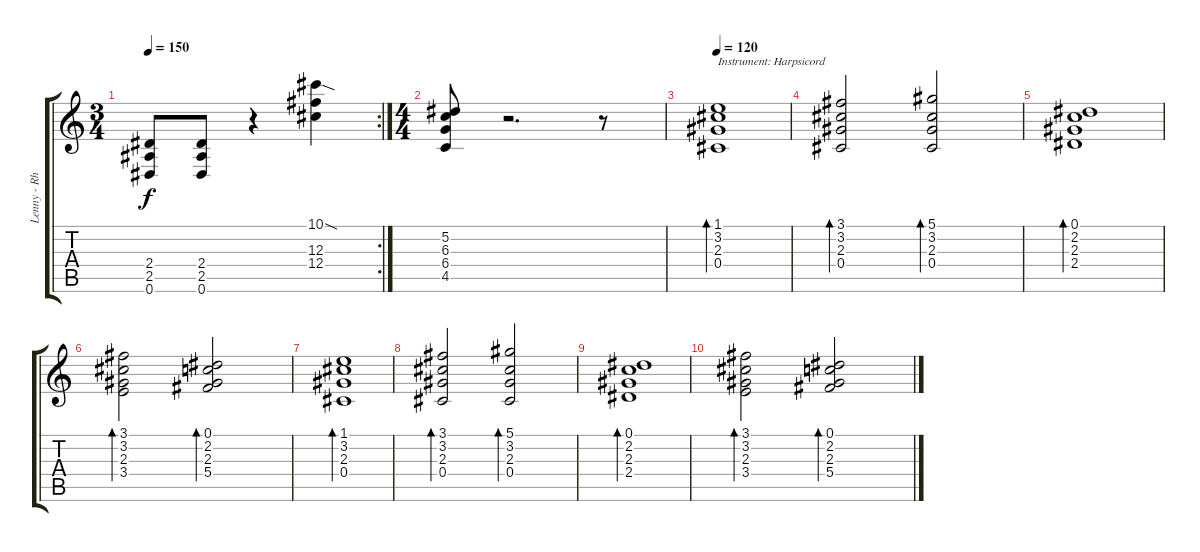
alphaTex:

\track ("Lenny - Rhytm/Lead" "Lenny - Rh") {instrument distortionguitar}
\staff {score tabs}
\tuning (Eb4 Bb3 Gb3 Db3 Ab2 Eb2) {hide}
\rc 2
\ts (3 4)
\tempo 150
\clef g2
\ks c
(2.4 2.5 0.6).8{dy f} (2.4 2.5 0.6).8 r.4 (10.1{sod} 12.3 12.4).4 |
\ts (4 4)
(5.2 6.3 6.4 4.5).8 r.2{d} r.8 |
\tempo 120
(1.1 3.2 2.3 0.4).1{bd 60 txt "Instrument: Harpsicord" volume 12 instrument harpsichord} |
(3.1 3.2 2.3 0.4).2{bd 60} (5.1 3.2 2.3 0.4).2{bd 120} |
(0.1 2.2 2.3 2.4).1{bd 60} |
(3.1 3.2 2.3 3.4).2{bd 60} (0.1 2.2 2.3 5.4).2{bd 120} |
(1.1 3.2 2.3 0.4).1{bd 60} |
(3.1 3.2 2.3 0.4).2{bd 60} (5.1 3.2 2.3 0.4).2{bd 120} |
(0.1 2.2 2.3 2.4).1{bd 60} |
(3.1 3.2 2.3 3.4).2{bd 60} (0.1 2.2 2.3 5.4).2{bd 120}
